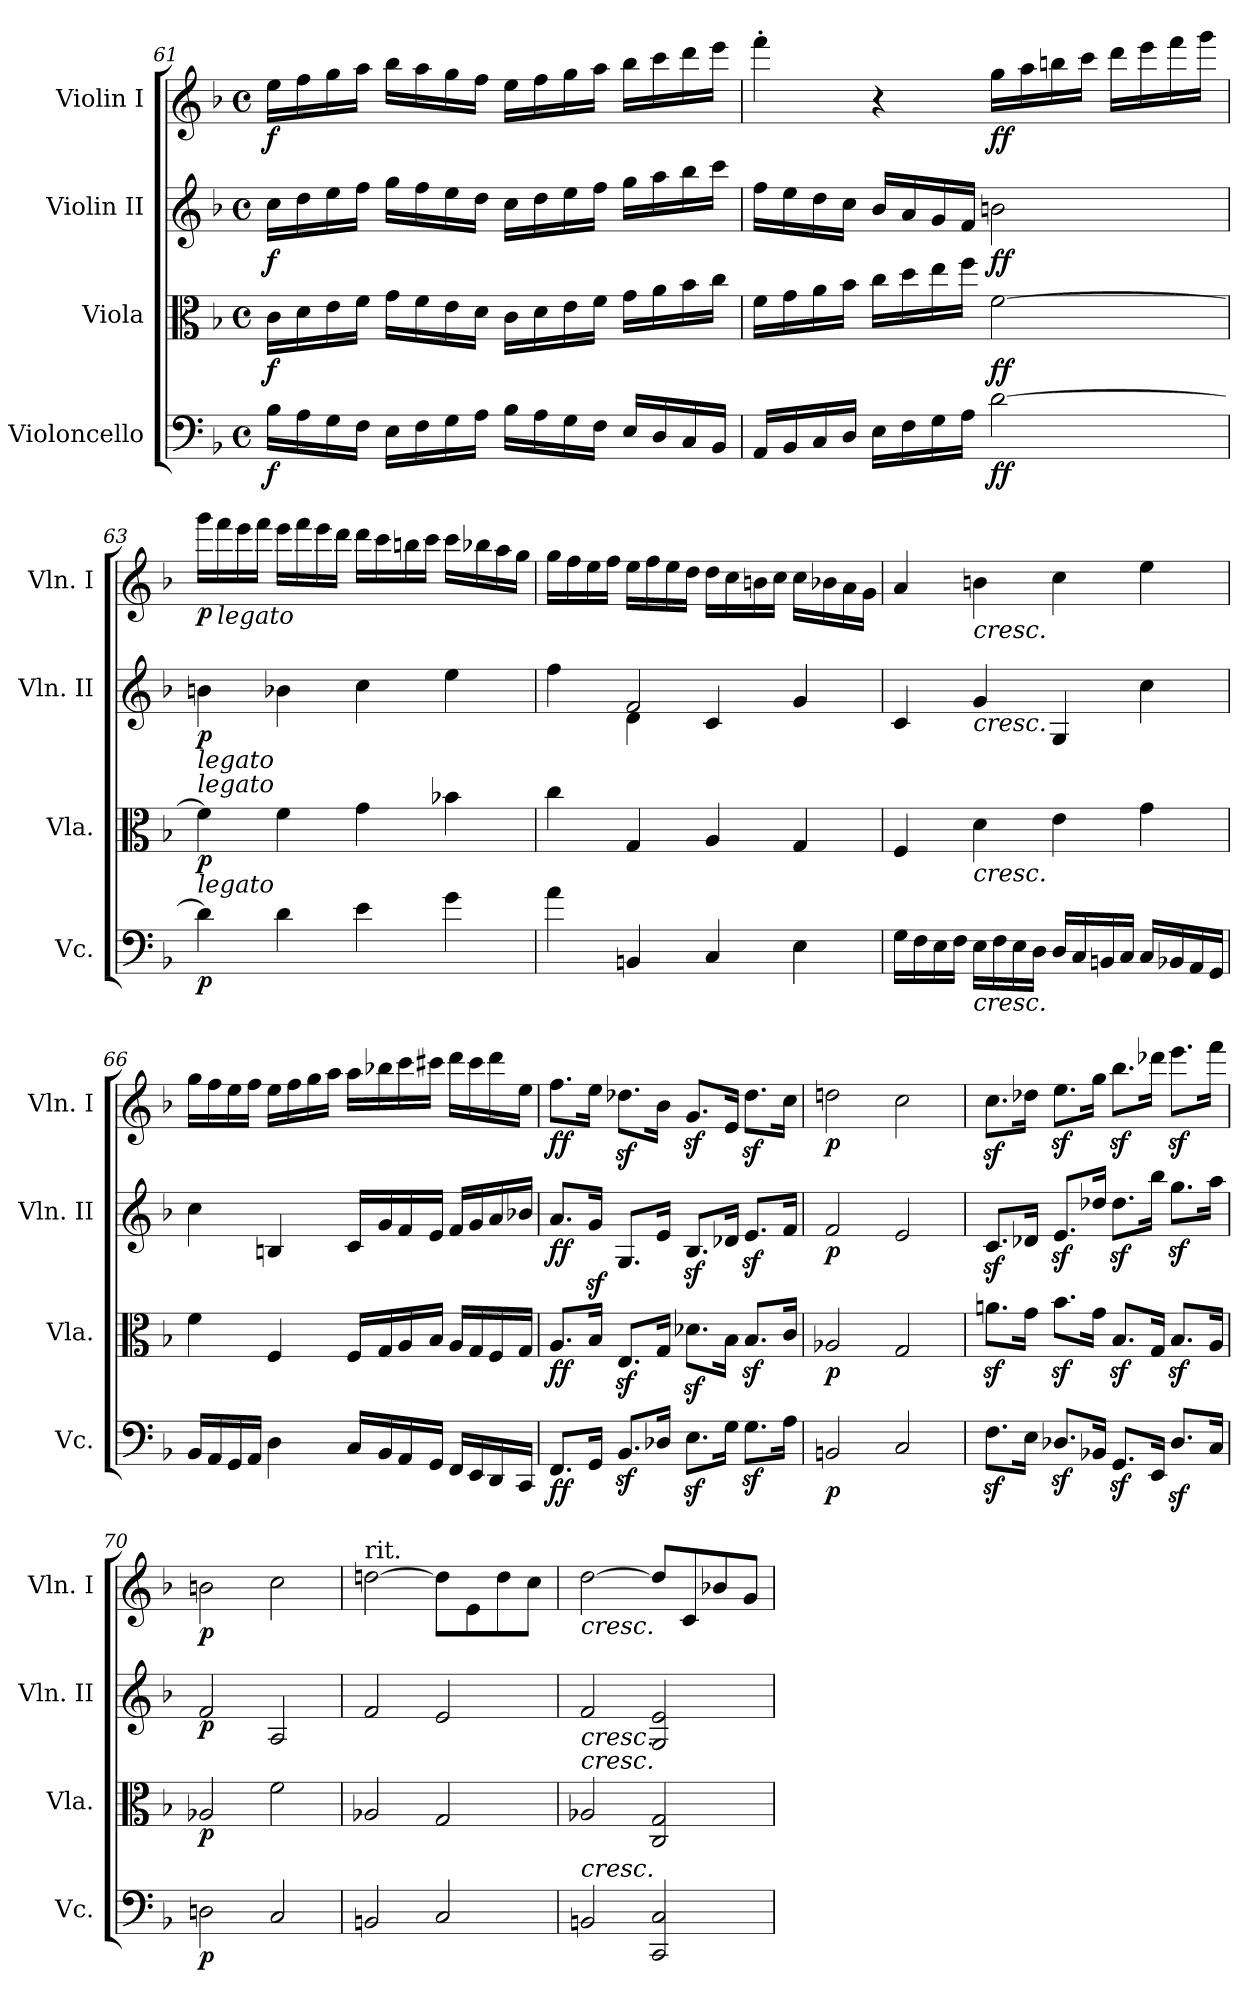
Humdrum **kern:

**kern	**dynam	**kern	**dynam	**kern	**dynam	**kern	**dynam
*part4	*part4	*part3	*part3	*part2	*part2	*part1	*part1
*staff4	*staff4	*staff3	*staff3	*staff2	*staff2	*staff1	*staff1
*I"Violoncello	*	*I"Viola	*	*I"Violin II	*	*I"Violin I	*
*I'Vc.	*	*I'Vla.	*	*I'Vln. II	*	*I'Vln. I	*
*clefF4	*	*clefC3	*	*clefG2	*	*clefG2	*
*k[b-]	*	*k[b-]	*	*k[b-]	*	*k[b-]	*
*M4/4	*	*M4/4	*	*M4/4	*	*M4/4	*
*met(c)	*	*met(c)	*	*met(c)	*	*met(c)	*
=61	=61	=61	=61	=61	=61	=61	=61
!	!LO:DY:b	!	!LO:DY:b	!	!LO:DY:b	!	!LO:DY:b
16B-\LL	f	16c\LL	f	16cc\LL	f	16ee\LL	f
16A\	.	16d\	.	16dd\	.	16ff\	.
16G\	.	16e\	.	16ee\	.	16gg\	.
16F\JJ	.	16f\JJ	.	16ff\JJ	.	16aa\JJ	.
16E\LL	.	16g\LL	.	16gg\LL	.	16bb-\LL	.
16F\	.	16f\	.	16ff\	.	16aa\	.
16G\	.	16e\	.	16ee\	.	16gg\	.
16A\JJ	.	16d\JJ	.	16dd\JJ	.	16ff\JJ	.
16B-\LL	.	16c\LL	.	16cc\LL	.	16ee\LL	.
16A\	.	16d\	.	16dd\	.	16ff\	.
16G\	.	16e\	.	16ee\	.	16gg\	.
16F\JJ	.	16f\JJ	.	16ff\JJ	.	16aa\JJ	.
16E/LL	.	16g\LL	.	16gg\LL	.	16bb-\LL	.
16D/	.	16a\	.	16aa\	.	16ccc\	.
16C/	.	16b-\	.	16bb-\	.	16ddd\	.
16BB-/JJ	.	16cc\JJ	.	16ccc\JJ	.	16eee\JJ	.
=62	=62	=62	=62	=62	=62	=62	=62
16AA/LL	.	16f\LL	.	16ff\LL	.	4fff'\	.
16BB-/	.	16g\	.	16ee\	.	.	.
16C/	.	16a\	.	16dd\	.	.	.
16D/JJ	.	16b-\JJ	.	16cc\JJ	.	.	.
16E\LL	.	16cc\LL	.	16b-/LL	.	4r	.
16F\	.	16dd\	.	16a/	.	.	.
16G\	.	16ee\	.	16g/	.	.	.
16A\JJ	.	16ff\JJ	.	16f/JJ	.	.	.
!	!LO:DY:b	!	!LO:DY:b	!	!LO:DY:b	!	!LO:DY:b
[2d\	ff	[2f\	ff	2bn\	ff	16gg\LL	ff
.	.	.	.	.	.	16aa\	.
.	.	.	.	.	.	16bbn\	.
.	.	.	.	.	.	16ccc\JJ	.
.	.	.	.	.	.	16ddd\LL	.
.	.	.	.	.	.	16eee\	.
.	.	.	.	.	.	16fff\	.
.	.	.	.	.	.	16ggg\JJ	.
=63	=63	=63	=63	=63	=63	=63	=63
!	!	!	!	!LO:TX:b:i:t=legato	!	!	!
!	!	!LO:TX:a:i:t=legato	!	!	!	!	!
!LO:TX:a:i:t=legato	!	!	!	!	!	!	!
!	!LO:DY:b	!	!LO:DY:b	!	!LO:DY:b	!	!LO:DY:b
4d\]	p	4f\]	p	4bn\	p	16ggg\LL	p
!	!	!	!	!	!	!LO:TX:b:i:t=legato	!
.	.	.	.	.	.	16fff\	.
.	.	.	.	.	.	16eee\	.
.	.	.	.	.	.	16fff\JJ	.
4d\	.	4f\	.	4b-X\	.	16eee\LL	.
.	.	.	.	.	.	16fff\	.
.	.	.	.	.	.	16eee\	.
.	.	.	.	.	.	16ddd\JJ	.
4e\	.	4g\	.	4cc\	.	16ddd\LL	.
.	.	.	.	.	.	16ccc\	.
.	.	.	.	.	.	16bbn\	.
.	.	.	.	.	.	16ccc\JJ	.
4g\	.	4b-X\	.	4ee\	.	16ccc\LL	.
.	.	.	.	.	.	16bb-X\	.
.	.	.	.	.	.	16aa\	.
.	.	.	.	.	.	16gg\JJ	.
=64	=64	=64	=64	=64	=64	=64	=64
*	*	*	*	*^	*	*	*
4a\	.	4cc\	.	4ff\	4ryy	.	16gg\LL	.
.	.	.	.	.	.	.	16ff\	.
.	.	.	.	.	.	.	16ee\	.
.	.	.	.	.	.	.	16ff\JJ	.
4BBn/	.	4G/	.	2f/	4d\	.	16ee\LL	.
.	.	.	.	.	.	.	16ff\	.
.	.	.	.	.	.	.	16ee\	.
.	.	.	.	.	.	.	16dd\JJ	.
4C/	.	4A/	.	.	4c/	.	16dd\LL	.
.	.	.	.	.	.	.	16cc\	.
.	.	.	.	.	.	.	16bn\	.
.	.	.	.	.	.	.	16cc\JJ	.
4E\	.	4G/	.	4g/	4ryy	.	16cc\LL	.
.	.	.	.	.	.	.	16b-X\	.
.	.	.	.	.	.	.	16a\	.
.	.	.	.	.	.	.	16g\JJ	.
*	*	*	*	*v	*v	*	*	*
=65	=65	=65	=65	=65	=65	=65	=65
16G\LL	.	4F/	.	4c/	.	4a/	.
16F\	.	.	.	.	.	.	.
16E\	.	.	.	.	.	.	.
16F\JJ	.	.	.	.	.	.	.
!	!	!	!	!	!	!LO:TX:b:i:t=cresc.	!
!	!	!	!	!LO:TX:b:i:t=cresc.	!	!	!
!	!	!LO:TX:b:i:t=cresc.	!	!	!	!	!
!LO:TX:b:i:t=cresc.	!	!	!	!	!	!	!
16E\LL	.	4d\	.	4g/	.	4bn\	.
16F\	.	.	.	.	.	.	.
16E\	.	.	.	.	.	.	.
16D\JJ	.	.	.	.	.	.	.
16D/LL	.	4e\	.	4G/	.	4cc\	.
16C/	.	.	.	.	.	.	.
16BBn/	.	.	.	.	.	.	.
16C/JJ	.	.	.	.	.	.	.
16C/LL	.	4g\	.	4cc\	.	4ee\	.
16BB-X/	.	.	.	.	.	.	.
16AA/	.	.	.	.	.	.	.
16GG/JJ	.	.	.	.	.	.	.
=66	=66	=66	=66	=66	=66	=66	=66
16BB-/LL	.	4f\	.	4cc\	.	16gg\LL	.
16AA/	.	.	.	.	.	16ff\	.
16GG/	.	.	.	.	.	16ee\	.
16AA/JJ	.	.	.	.	.	16ff\JJ	.
4D\	.	4F/	.	4Bn/	.	16ee\LL	.
.	.	.	.	.	.	16ff\	.
.	.	.	.	.	.	16gg\	.
.	.	.	.	.	.	16aa\JJ	.
16C/LL	.	16F/LL	.	16c/LL	.	16aa\LL	.
16BB-/	.	16G/	.	16g/	.	16bb-X\	.
16AA/	.	16A/	.	16f/	.	16ccc\	.
16GG/JJ	.	16B-/JJ	.	16e/JJ	.	16ccc#X\JJ	.
16FF/LL	.	16A/LL	.	16f/LL	.	16ddd\LL	.
16EE/	.	16G/	.	16g/	.	16ccc#\	.
16DD/	.	16F/	.	16a/	.	16ddd\	.
16CC/JJ	.	16G/JJ	.	16b-X/JJ	.	16ee\JJ	.
=67	=67	=67	=67	=67	=67	=67	=67
!	!LO:DY:b	!	!LO:DY:b	!	!LO:DY:b	!	!LO:DY:b
8.FF/L	ff	8.A/L	ff	8.a/L	ff	8.ff\L	ff
16GG/Jk	.	16B-/Jk	.	16gz</Jk	.	16ee\Jk	.
8.BB-z</L	.	8.Ez</L	.	8.G/L	.	8.dd-Xz<\L	.
16D-X/Jk	.	16G/Jk	.	16e/Jk	.	16b-\Jk	.
8.Ez<\L	.	8.d-Xz<\L	.	8.B-z</L	.	8.gz</L	.
16G\Jk	.	16B-\Jk	.	16d-X/Jk	.	16e/Jk	.
8.Gz<\L	.	8.B-z</L	.	8.ez</L	.	8.dd-z<\L	.
16A\Jk	.	16c/Jk	.	16f/Jk	.	16cc\Jk	.
=68	=68	=68	=68	=68	=68	=68	=68
!	!LO:DY:b	!	!LO:DY:b	!	!LO:DY:b	!	!LO:DY:b
2BBn/	p	2A-X/	p	2f/	p	2ddn\	p
2C/	.	2G/	.	2e/	.	2cc\	.
=69	=69	=69	=69	=69	=69	=69	=69
8.Fz<\L	.	8.anz<\L	.	8.cz</L	.	8.ccz<\L	.
16E\Jk	.	16g\Jk	.	16d-X/Jk	.	16dd-X\Jk	.
8.D-Xz</L	.	8.b-z<\L	.	8.ez</L	.	8.eez<\L	.
16BB-X/Jk	.	16g\Jk	.	16dd-X/Jk	.	16gg\Jk	.
8.GGz</L	.	8.B-z</L	.	8.dd-z<\L	.	8.bb-z<\L	.
16EE/Jk	.	16G/Jk	.	16bb-\Jk	.	16ddd-X\Jk	.
8.D-z</L	.	8.B-z</L	.	8.ggz<\L	.	8.eeez<\L	.
16C/Jk	.	16A/Jk	.	16aa\Jk	.	16fff\Jk	.
=70	=70	=70	=70	=70	=70	=70	=70
!	!LO:DY:b	!	!LO:DY:b	!	!LO:DY:b	!	!LO:DY:b
2Dn\	p	2A-X/	p	2f/	p	2bn\	p
2C/	.	2f\	.	2A/	.	2cc\	.
=71	=71	=71	=71	=71	=71	=71	=71
!	!	!	!	!	!	!LO:TX:a:t=rit.	!
2BBn/	.	2A-X/	.	2f/	.	[2ddn\	.
2C/	.	2G/	.	2e/	.	8dd\L]	.
.	.	.	.	.	.	8e\	.
.	.	.	.	.	.	8dd\	.
.	.	.	.	.	.	8cc\J	.
=72	=72	=72	=72	=72	=72	=72	=72
!	!	!	!	!	!	!LO:TX:b:i:t=cresc.	!
!	!	!LO:TX:a:i:t=cresc.	!	!	!	!	!
!	!	!LO:TX:a:i:t=cresc.	!	!	!	!	!
!LO:TX:a:i:t=cresc.	!	!	!	!	!	!	!
2BBn/	.	2A-X/	.	2f/	.	[2dd\	.
2CC/ 2C/	.	2C/ 2G/	.	2G/ 2e/	.	8dd/L]	.
.	.	.	.	.	.	8c/	.
.	.	.	.	.	.	8b-X/	.
.	.	.	.	.	.	8g/J	.
=	=	=	=	=	=	=	=
*-	*-	*-	*-	*-	*-	*-	*-
